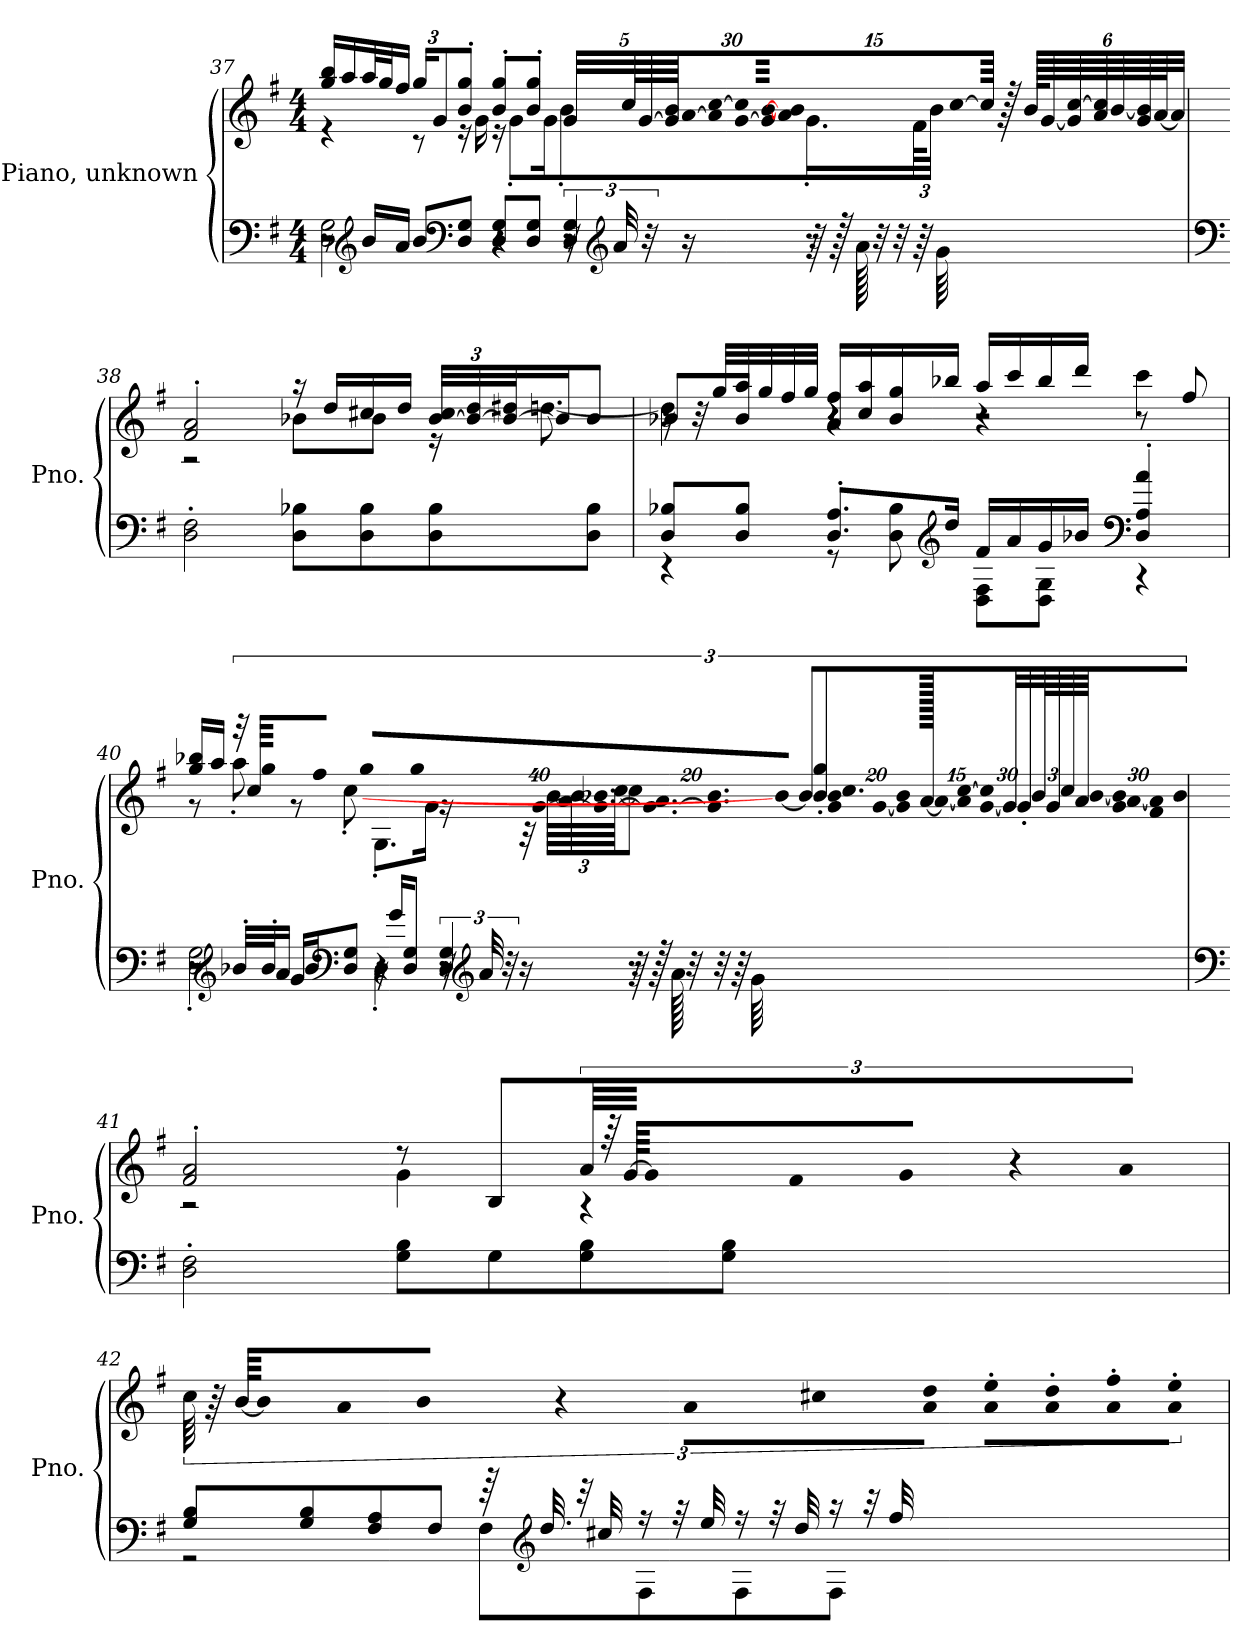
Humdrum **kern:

**kern	**kern
*part1	*part1
*staff2	*staff1
*I"Piano, unknown	*
*I'Pno.	*
!!LO:LB:g=z
*clefF4	*clefG2
*k[f#]	*k[f#]
*M4/4	*M4/4
=37	=37
*^	*^
*	*^	*	*
8r	2D\ 2G\	2r	16gg/ 16bb/LL	4r
.	.	.	16aa/	.
*clefG2	*	*	*	*
16b/LL	.	.	32aa/L	.
.	.	.	32gg/J	.
16a/JJ	.	.	16ff#/JJ	.
*	*	*	*Xbrackettup	*
8b/L	.	.	24gg/KL	8r
.	.	.	12g/	.
*clefF4	*	*	*	*
8D/ 8G/J	.	.	8b/' 8gg/'J	16r
.	.	.	.	16g\
8D/ 8G/L	4r	4r	8b/' 8gg/'L	16r
.	.	.	.	8g'\L
8D/ 8G/J	.	.	8b/' 8gg/'J	.
.	.	.	.	16g\K
48r	8r	4D/ 4G/	40g/LLL	8b'\
*clefG2	*	*	*	*
48a/	.	.	.	.
.	.	.	80cc/L	.
.	.	.	[80g/	.
48r	.	.	.	.
.	.	.	80g/] 80b/	.
!	!	!	!LO:N:vis=256	!
16r	.	.	[1920%17a/L	.
!	!	!	!LO:N:vis=256	!
.	.	.	1920%17a/] [1920%17cc/	.
!	!	!	!LO:N:vis=256	!
.	.	.	[1920%17g/ 1920%17cc/]J	.
!	!	!	!LO:N:vis=64	!
.	.	.	960%17g/] [960%17b/	.
.	.	.	1920ryy	.
!	!	!	!LO:N:vis=256	!
.	.	.	1920%17a/ 1920%17b/]L	.
!	!	!	!LO:N:vis=256	!
.	.	.	[1920%17cc/J	.
8r	64r	.	64cc/JJJJ]	16.g'\L
.	128r	.	128r	.
.	128a\	.	128b/KLLLL	.
.	32r	.	[96g/	.
.	.	.	96g/] [96cc/	.
.	.	.	96a/ 96cc/]	.
.	32r	.	[96b/	.
.	.	.	96g/ 96b/]	.
.	.	.	[96a/J	.
.	64r	.	32a/JJJ]	96f#\KL
.	.	.	.	48b\JJJ
.	64g\	.	.	.
*v	*v	*v	*	*
!!LO:LB:g=z	!!
=38	=38	=38
*clefF4	*	*
2D\' 2F#\'	2f#/' 2a/'	2r
8D\ 8B-X\L	16r	8b-X\L
.	16dd/LL	.
8D\ 8B-\	16cc#X/	8b-\J
.	16dd/JJ	.
8D\ 8B-\	[48b-/ 48cc#/LLL	16r
.	48b-/_ 48dd/	.
.	48b-/_ 48dd#X/J	.
.	16b-/J]	[8.ddn\
8D\ 8B-\J	8b-/J	.
=39	=39	=39
*^	*	*^
8D/ 8B-X/L	4r	16r	4dd\]	8b-X/L
.	.	32r	.	.
.	.	32gg/LLL	.	.
8D/ 8B-/J	.	32aa/	.	8b-/J
.	.	32gg/	.	.
.	.	32ff#/	.	.
.	.	32gg/JJJ	.	.
8.D/' 8.A/'L	8r	16a/ 16ff#/LL	4r	4r
.	.	16cc/ 16aa/	.	.
.	8D\ 8B-\	16b-/ 16gg/	.	.
*clefG2	*	*	*	*
16dd/Jk	.	16bb-X/JJ	.	.
16f#/LL	8D\ 8F#\L	16aa/LL	4r	2r
16a/	.	16ccc/	.	.
16g/	8D\ 8G\J	16bb-/	.	.
16b-X/JJ	.	16ddd/JJ	.	.
*clefF4	*	*	*	*
4D/' 4A/' 4a/'	4r	8r	4ccc\	.
.	.	8ff#/	.	.
*	*	*	*v	*v
!!LO:PB:g=z
=40	=40	=40	=40
*	*^	*	*
8r	2D\' 2G\'	2r	16gg/ 16bb-X/LL	8r
.	.	.	16aa/JJ	.
*clefG2	*	*	*	*
*	*	*	*brackettup	*
32b-X'/LLL	.	.	48r	8aa'\
.	.	.	96cc/KLLL	.
32b-'/J	.	.	32gg/J	.
16a/JJ	.	.	16ff#/JJ	.
16g/LL	.	.	16gg/LL	8r
16b-/J	.	.	16gg/	.
*clefF4	*	*	*	*
*	*	*	*Xbrackettup	*
!	!	!	!LO:N:vis=32	!
8D/ 8G/J	.	.	[640%23g/L	8cc'\
!	!	!	!LO:N:vis=64.	!
.	.	.	640%17g/_ 640%17b-X/L	.
!	!	!	!LO:N:vis=64.	!
.	.	.	640%17g/_ 640%17a/	.
!	!	!	!LO:N:vis=64.	!
.	.	.	640%17g/] [640%17b-/	.
.	.	.	1920ryy	.
!	!	!	!LO:N:vis=256	!
.	.	.	1920%17b-/JJJJk_	.
16r	4D'\	4r	8b-/L]	8.G'\L
16g/KL	.	.	.	.
8D/ 8G/J	.	.	8b-/' 8gg/'	.
.	.	.	.	16g\Jk
!	!	!	!LO:N:vis=64	!
48r	8r	4D/ 4G/	960%17g/ 960%17b-/LLL	16r
!	!	!	!LO:N:vis=64.	!
.	.	.	640%17cc/	.
*clefG2	*	*	*	*
48a/	.	.	.	.
48r	.	.	.	.
.	.	.	1920ryy	.
!	!	!	!LO:N:vis=256	!
.	.	.	[1920%17g/L	.
!	!	!	!LO:N:vis=256	!
.	.	.	1920%17g/] 1920%17b-/J	.
16r	.	.	[1920a/	32r
.	.	.	1920%19a/_	.
.	.	.	96a/] [96cc/	.
.	.	.	[96g/ 96cc/]J	.
.	.	.	32g/]	[96b-\LLLL
.	.	.	.	96a\ 96b-\]
.	.	.	.	[96cc\JJJ
8r	64r	.	48g'/	8cc\J]
.	128r	.	.	.
.	.	.	96b-/L	.
.	128a\	.	.	.
.	32r	.	96g/	.
.	.	.	96cc/	.
.	.	.	96a/	.
!	!	!	!LO:N:vis=256	!
.	32r	.	[1920%17b-/L	.
!	!	!	!LO:N:vis=256	!
.	.	.	1920%17g/ 1920%17b-/]	.
!	!	!	!LO:N:vis=256	!
.	.	.	[1920%17a/J	.
!	!	!	!LO:N:vis=64	!
.	.	.	960%17f#/ 960%17a/]	.
.	64r	.	.	.
.	.	.	1920ryy	.
!	!	!	!LO:N:vis=64	!
.	.	.	960%17b-/JJJJ	.
.	64g\	.	.	.
*v	*v	*v	*	*
!!LO:LB:g=z	!!
=41	=41	=41
*clefF4	*	*
2D\' 2F#\'	2f#/' 2a/'	2r
8G\ 8B\L	8r	4g\
8G\	8B/L	.
*	*brackettup	*
8G\ 8B\	96a/Jkkk	4r
.	96r	.
.	[96g/KKLL	.
.	16g/]	.
.	32f#/K	.
8G\ 8B\J	16g/JJ	.
.	32r	.
.	32a/	.
*	*v	*v
=42	=42
*^	*
8G/ 8B/L	2r	96cc\
.	.	96r
.	.	[96b/KKLL
.	.	16b/]
.	.	32a/K
8G/ 8B/	.	16b/JJ
.	.	32r
.	.	32a\KKL
8F#/ 8A/	.	8cc#X\
8F#/J	.	8a\ 8dd\J
64r	8F#\L	8a\' 8ee\'L
*clefG2	*	*
32.dd/	.	.
32r	.	.
32cc#X/	.	.
16r	8F#\	8a\' 8dd\'
32r	.	.
32ee/	.	.
16r	8F#\	8a\' 8ff#\'
32r	.	.
32dd/	.	.
16r	8F#\J	8a\' 8ee\'J
32r	.	.
32ff#/	.	.
*v	*v	*
=	=
*-	*-
